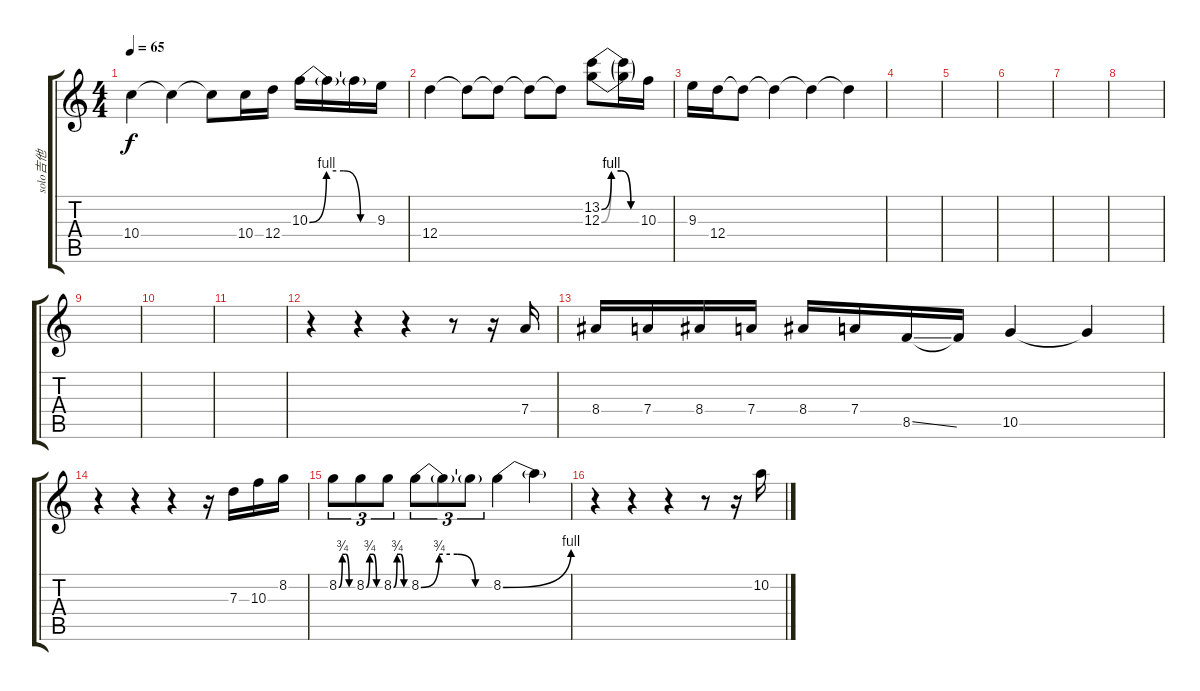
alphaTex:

\track ("solo吉他" "solo吉他") {instrument distortionguitar}
\staff {score tabs}
\tuning (E4 B3 G3 D3 A2 E2) {hide}
\ts (4 4)
\tempo 65
\clef g2
\ks c
10.4.4{dy f} 10.4{t}.4 10.4{t}.8 10.4.16 12.4.16 10.3{be (custom 0 0 15 4 30 4 45 0 60 0)}.16 10.3{t}.16 10.3{t}.16 9.3.16 |
12.4.4 12.4{t}.8 12.4{t}.8 12.4{t}.8 12.4{t}.8 (13.2{be (custom 0 0 15 4 30 4 45 0 60 0)} 12.3{be (custom 0 0 15 4 30 4 45 0 60 0)}).8 (13.2{t} 12.3{t}).16 10.3.16 |
9.3.16 12.4.16 12.4{t}.8 12.4{t}.4 12.4{t}.4 12.4{t}.4 |
|
|
|
|
|
|
|
|
r.4 r.4 r.4 r.8 r.16 7.4.16 |
8.4.16 7.4.16 8.4.16 7.4.16 8.4.16 7.4.16 8.5{ss}.16 8.5{t}.16 10.5.4 10.5{t}.4 |
r.4 r.4 r.4 r.16 7.3.16 10.3.16 8.2.16 |
8.2{be (custom 0 0 15 3 30 3 45 0 60 0)}.8{tu (3 2)} 8.2{be (custom 0 0 15 3 30 3 45 0 60 0)}.8{tu (3 2)} 8.2{be (custom 0 0 15 3 30 3 45 0 60 0)}.8{tu (3 2)} 8.2{be (custom 0 0 15 3 30 3 45 0 60 0)}.8{tu (3 2)} 8.2{t}.8{tu (3 2)} 8.2{t}.8{tu (3 2)} 8.2{be (bend 0 0 60 4)}.4 8.2{t}.4 |
r.4 r.4 r.4 r.8 r.16 10.2.16
